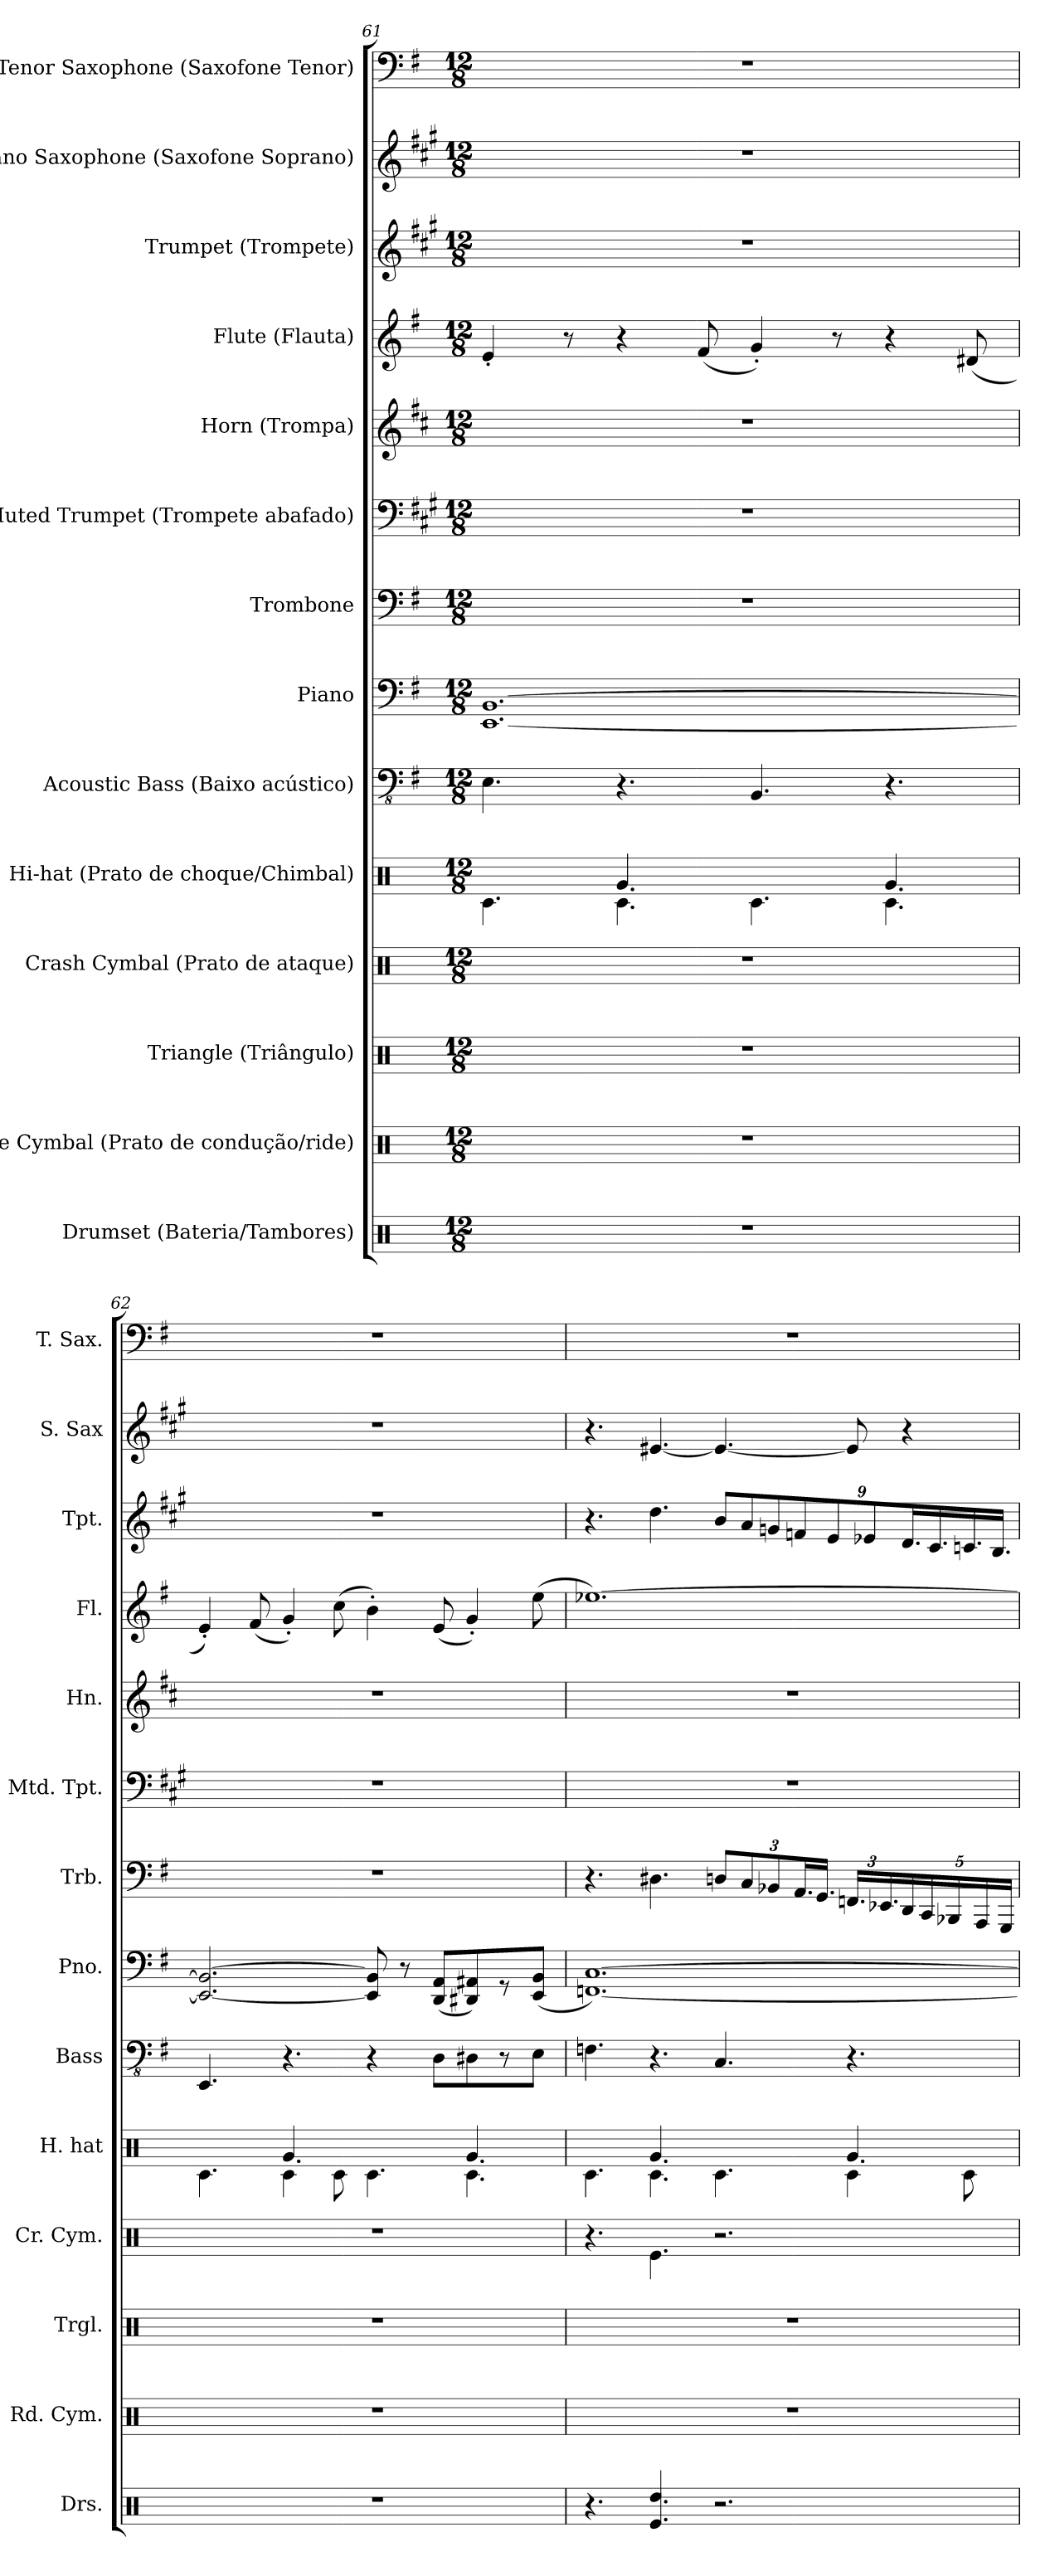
**kern	**kern	**kern	**kern	**kern	**kern	**kern	**kern	**kern	**kern	**kern	**kern	**kern	**kern
*part14	*part13	*part12	*part11	*part10	*part9	*part8	*part7	*part6	*part5	*part4	*part3	*part2	*part1
*staff14	*staff13	*staff12	*staff11	*staff10	*staff9	*staff8	*staff7	*staff6	*staff5	*staff4	*staff3	*staff2	*staff1
*I"Drumset (Bateria/Tambores)	*I"Ride Cymbal (Prato de condução/ride)	*I"Triangle (Triângulo)	*I"Crash Cymbal (Prato de ataque)	*I"Hi-hat (Prato de choque/Chimbal)	*I"Acoustic Bass (Baixo acústico)	*I"Piano	*I"Trombone	*I"Muted Trumpet (Trompete abafado)	*I"Horn (Trompa)	*I"Flute (Flauta)	*I"Trumpet (Trompete)	*I"Soprano Saxophone (Saxofone Soprano)	*I"Tenor Saxophone (Saxofone Tenor)
*I'Drs.	*I'Rd. Cym.	*I'Trgl.	*I'Cr. Cym.	*I'H. hat	*I'Bass	*I'Pno.	*I'Trb.	*I'Mtd. Tpt.	*I'Hn.	*I'Fl.	*I'Tpt.	*I'S. Sax	*I'T. Sax.
*clefX	*clefX	*clefX	*clefX	*clefX	*clefFv4	*clefF4	*clefF4	*clefF4	*clefG2	*clefG2	*clefG2	*clefG2	*clefF4
*	*	*	*	*	*	*	*	*ITrd1c2	*ITrd4c7	*	*ITrd1c2	*ITrd1c2	*ITrd8c14
*k[]	*k[]	*k[]	*k[]	*k[]	*k[f#]	*k[f#]	*k[f#]	*k[f#]	*k[f#]	*k[f#]	*k[f#]	*k[f#]	*k[f#]
*M12/8	*M12/8	*M12/8	*M12/8	*M12/8	*M12/8	*M12/8	*M12/8	*M12/8	*M12/8	*M12/8	*M12/8	*M12/8	*M12/8
=61	=61	=61	=61	=61	=61	=61	=61	=61	=61	=61	=61	=61	=61
*	*	*	*	*^	*	*	*	*	*	*	*	*	*
1.r	1.r	1.r	1.r	4.Rc\	4.ryy	4.EE\	[1.EE [1.BB	1.r	1.r	1.r	4e'/	1.r	1.r	1.r
.	.	.	.	.	.	.	.	.	.	.	8r	.	.	.
.	.	.	.	4.Rc\	4.Rg/	4.r	.	.	.	.	4r	.	.	.
.	.	.	.	.	.	.	.	.	.	.	(8f#/	.	.	.
.	.	.	.	4.Rc\	4.ryy	4.BBB/	.	.	.	.	4g'/)	.	.	.
.	.	.	.	.	.	.	.	.	.	.	8r	.	.	.
.	.	.	.	4.Rc\	4.Rg/	4.r	.	.	.	.	4r	.	.	.
.	.	.	.	.	.	.	.	.	.	.	(8d#X/	.	.	.
=62	=62	=62	=62	=62	=62	=62	=62	=62	=62	=62	=62	=62	=62	=62
1.r	1.r	1.r	1.r	4.Rc\	4.ryy	4.EEE/	2.EE/_ 2.BB/_	1.r	1.r	1.r	4e'/)	1.r	1.r	1.r
.	.	.	.	.	.	.	.	.	.	.	(8f#/	.	.	.
.	.	.	.	4Rc\	4.Rg/	4.r	.	.	.	.	4g'/)	.	.	.
.	.	.	.	8Rc\	.	.	.	.	.	.	(8cc\	.	.	.
.	.	.	.	4.Rc\	4.ryy	4r	8EE/] 8BB/]	.	.	.	4b'\)	.	.	.
.	.	.	.	.	.	.	8r	.	.	.	.	.	.	.
.	.	.	.	.	.	8DD\L	(8DD/ 8AA/L	.	.	.	(8e/	.	.	.
.	.	.	.	4.Rc\	4.Rg/	8DD#X\	8DD#X/ 8AA#X/)	.	.	.	4g'/)	.	.	.
.	.	.	.	.	.	8r	8r	.	.	.	.	.	.	.
.	.	.	.	.	.	8EE\J	(8EE/ 8BB/J	.	.	.	(8ee\	.	.	.
!!LO:PB:g=z
=63	=63	=63	=63	=63	=63	=63	=63	=63	=63	=63	=63	=63	=63	=63
*^	*	*	*	*	*	*	*	*	*	*	*	*	*	*
4.r	4.reeeyy	1.r	1.r	4.r	4.Rc\	4.ryy	4.FFn\	[1.FFn [1.C)	4.r	1.r	1.r	[1.ee-X)	4.r	4.r	1.r
4.Re/	4.Rdd/	.	.	4.Re\	4.Rc\	4.Rg/	4.r	.	4.D#X\	.	.	.	4.cc\	[4.d#X/	.
*	*	*	*	*	*	*	*	*	*Xbrackettup	*	*	*	*Xbrackettup	*	*
2.r	2.reeeyy	.	.	2.r	4.Rc\	4.ryy	4.CC/	.	12Dn/L	.	.	.	12a/L	4.d#/_	.
.	.	.	.	.	.	.	.	.	12C/	.	.	.	12g/	.	.
.	.	.	.	.	.	.	.	.	12BB-X/	.	.	.	12fn/	.	.
.	.	.	.	.	.	.	.	.	24.AA/L	.	.	.	12e-X/	.	.
.	.	.	.	.	.	.	.	.	24.GG/JJ	.	.	.	.	.	.
.	.	.	.	.	.	.	.	.	.	.	.	.	12d/	.	.
.	.	.	.	.	4Rc\	4.Rg/	4.r	.	24.FFn/LL	.	.	.	.	8d#/]	.
.	.	.	.	.	.	.	.	.	.	.	.	.	12d-X/	.	.
.	.	.	.	.	.	.	.	.	24.EE-X/	.	.	.	.	.	.
.	.	.	.	.	.	.	.	.	20DD/	.	.	.	24.c/L	4r	.
.	.	.	.	.	.	.	.	.	20CC/	.	.	.	.	.	.
.	.	.	.	.	.	.	.	.	.	.	.	.	24.B/	.	.
.	.	.	.	.	.	.	.	.	20BBB-X/	.	.	.	.	.	.
.	.	.	.	.	8Rc\	.	.	.	.	.	.	.	24.B-X/	.	.
.	.	.	.	.	.	.	.	.	20AAA/	.	.	.	.	.	.
.	.	.	.	.	.	.	.	.	.	.	.	.	24.A/JJ	.	.
.	.	.	.	.	.	.	.	.	20GGG/JJ	.	.	.	.	.	.
*v	*v	*	*	*	*v	*v	*	*	*	*	*	*	*	*	*
=	=	=	=	=	=	=	=	=	=	=	=	=	=
*-	*-	*-	*-	*-	*-	*-	*-	*-	*-	*-	*-	*-	*-
